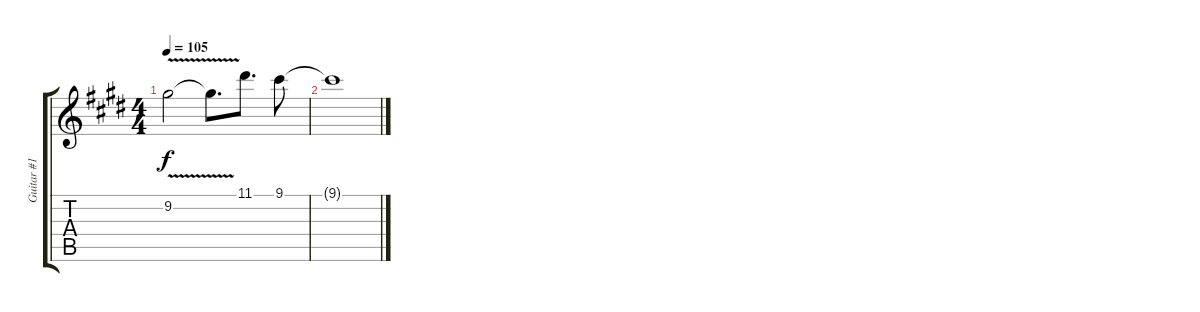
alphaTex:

\track ("Guitar #1 > Melody" "Guitar #1 ") {instrument acousticguitarsteel}
\staff {score tabs}
\tuning (E4 B3 G3 D3 A2 E2) {hide}
\ts (4 4)
\tempo 105
\clef g2
\ks e
9.2{v}.2{dy f} 9.2{t}.8{d} 11.1.8{d} 9.1.8 |
9.1{t}.1
